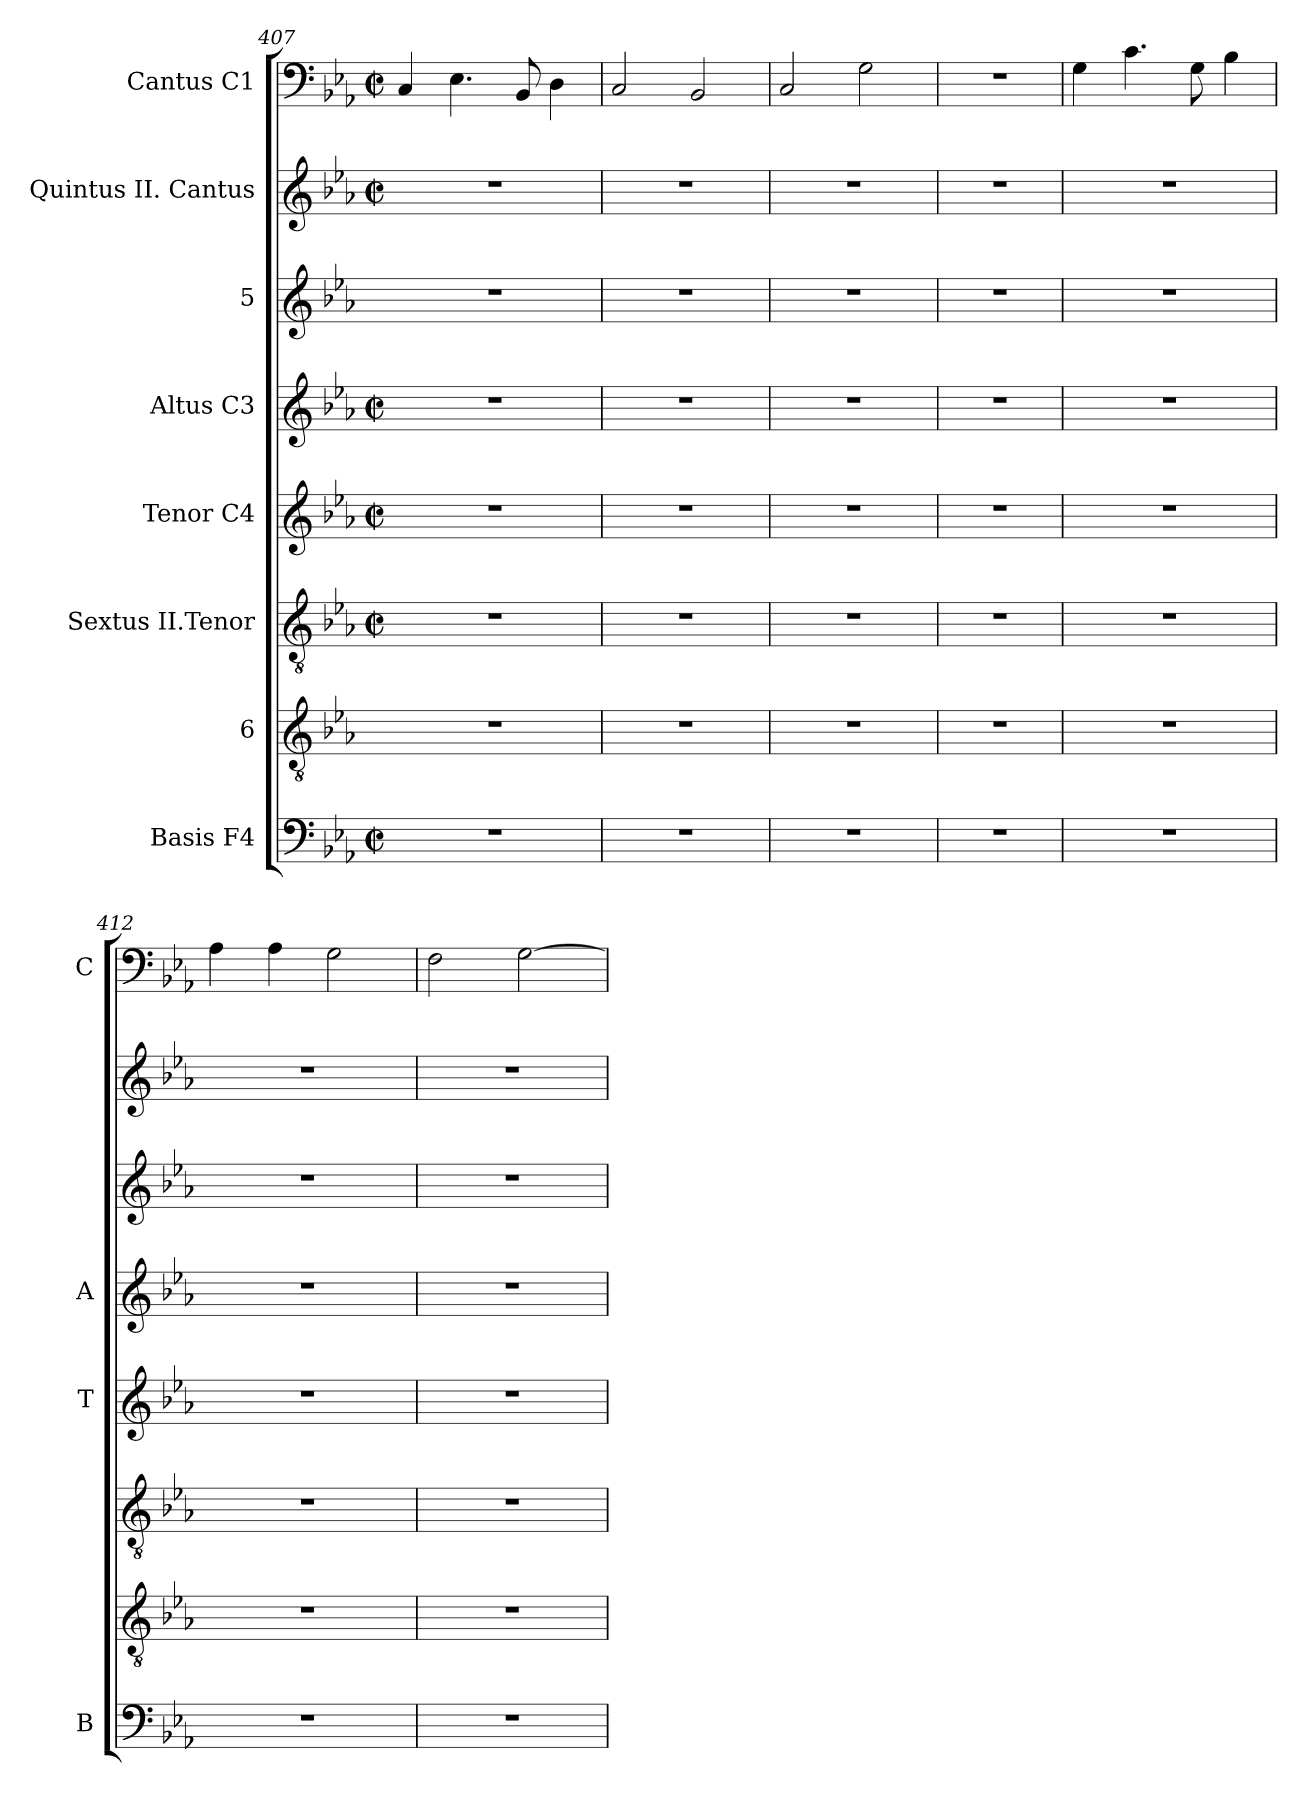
**kern	**kern	**kern	**kern	**kern	**kern	**kern	**kern
*part8	*part7	*part6	*part5	*part4	*part3	*part2	*part1
*staff8	*staff7	*staff6	*staff5	*staff4	*staff3	*staff2	*staff1
*I"Basis F4	*I"6	*I"Sextus II.Tenor	*I"Tenor C4	*I"Altus C3	*I"5	*I"Quintus II. Cantus	*I"Cantus C1
*I'B	*	*	*I'T	*I'A	*	*	*I'C
*clefF4	*clefGv2	*clefGv2	*clefG2	*clefG2	*clefG2	*clefG2	*clefF4
*k[b-e-a-]	*k[b-e-a-]	*k[b-e-a-]	*k[b-e-a-]	*k[b-e-a-]	*k[b-e-a-]	*k[b-e-a-]	*k[b-e-a-]
*E-:	*E-:	*E-:	*E-:	*E-:	*E-:	*E-:	*E-:
*M2/2	*	*M2/2	*M2/2	*M2/2	*	*M2/2	*M2/2
*met(c|)	*	*met(c|)	*met(c|)	*met(c|)	*	*met(c|)	*met(c|)
=407	=407	=407	=407	=407	=407	=407	=407
1r	1r	1r	1r	1r	1r	1r	4C/
.	.	.	.	.	.	.	4.E-\
.	.	.	.	.	.	.	8BB-/
.	.	.	.	.	.	.	4D\
=408	=408	=408	=408	=408	=408	=408	=408
1r	1r	1r	1r	1r	1r	1r	2C/
.	.	.	.	.	.	.	2BB-/
=409	=409	=409	=409	=409	=409	=409	=409
1r	1r	1r	1r	1r	1r	1r	2C/
.	.	.	.	.	.	.	2G\
=410	=410	=410	=410	=410	=410	=410	=410
1r	1r	1r	1r	1r	1r	1r	1r
=411	=411	=411	=411	=411	=411	=411	=411
1r	1r	1r	1r	1r	1r	1r	4G\
.	.	.	.	.	.	.	4.c\
.	.	.	.	.	.	.	8G\
.	.	.	.	.	.	.	4B-\
!!LO:LB:g=z
=412	=412	=412	=412	=412	=412	=412	=412
1r	1r	1r	1r	1r	1r	1r	4A-\
.	.	.	.	.	.	.	4A-\
.	.	.	.	.	.	.	2G\
=413	=413	=413	=413	=413	=413	=413	=413
1r	1r	1r	1r	1r	1r	1r	2F\
.	.	.	.	.	.	.	[>2G\
=	=	=	=	=	=	=	=
*-	*-	*-	*-	*-	*-	*-	*-
